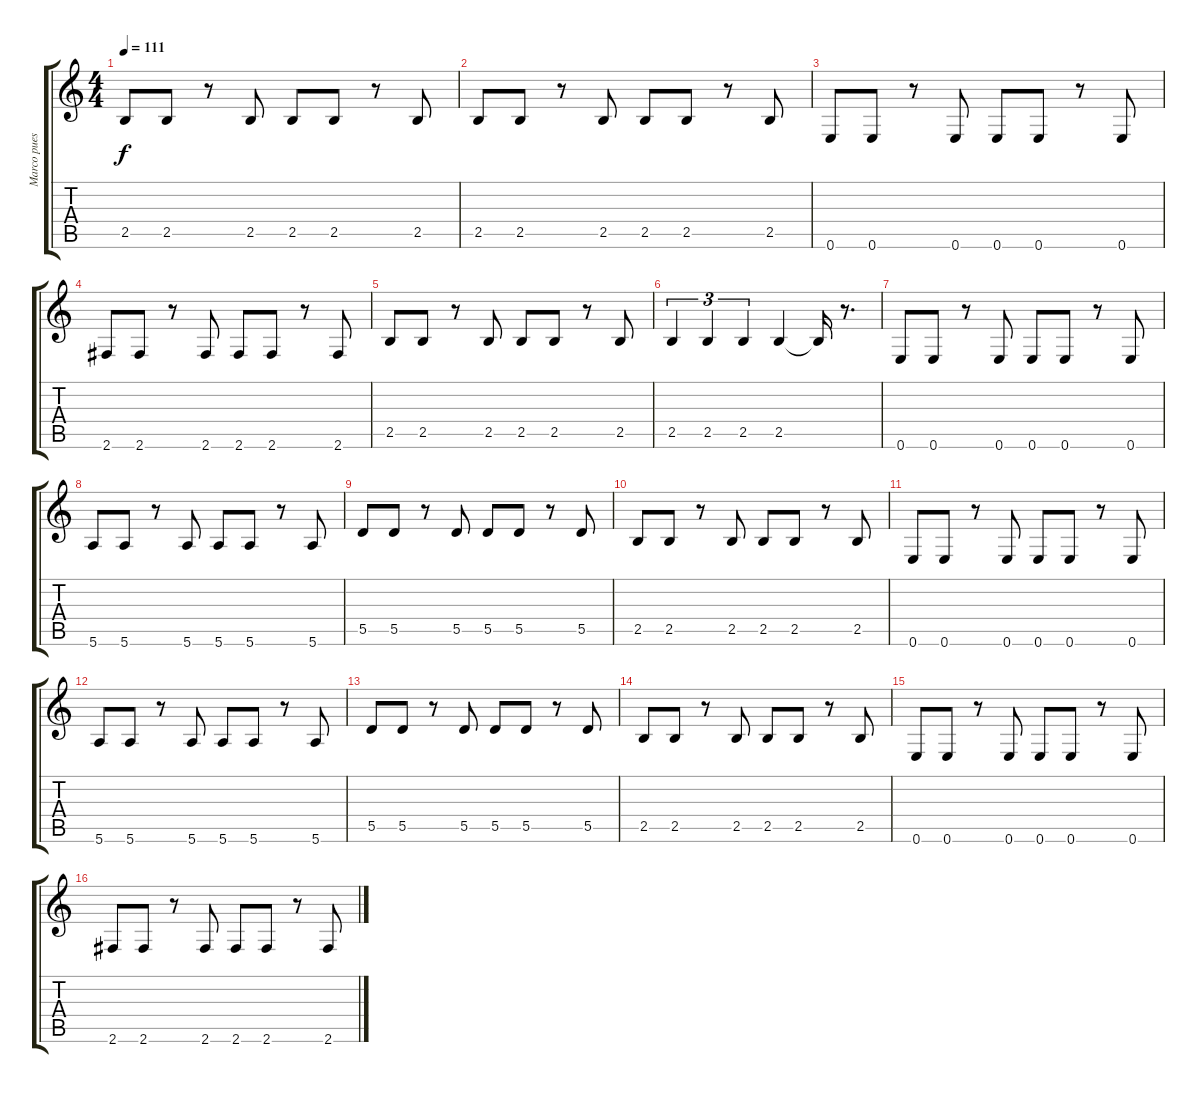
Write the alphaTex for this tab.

\track ("Marco pues Marco...." "Marco pues") {instrument electricbassfinger}
\staff {score tabs}
\tuning (E4 B3 G3 D3 A2 E2) {hide}
\ts (4 4)
\tempo 111
\clef g2
\ks c
2.5.8{dy f} 2.5.8 r.8 2.5.8 2.5.8 2.5.8 r.8 2.5.8 |
2.5.8 2.5.8 r.8 2.5.8 2.5.8 2.5.8 r.8 2.5.8 |
0.6.8 0.6.8 r.8 0.6.8 0.6.8 0.6.8 r.8 0.6.8 |
2.6.8 2.6.8 r.8 2.6.8 2.6.8 2.6.8 r.8 2.6.8 |
2.5.8 2.5.8 r.8 2.5.8 2.5.8 2.5.8 r.8 2.5.8 |
2.5.4{tu (3 2)} 2.5.4{tu (3 2)} 2.5.4{tu (3 2)} 2.5.4 2.5{t}.16 r.8{d} |
0.6.8 0.6.8 r.8 0.6.8 0.6.8 0.6.8 r.8 0.6.8 |
5.6.8 5.6.8 r.8 5.6.8 5.6.8 5.6.8 r.8 5.6.8 |
5.5.8 5.5.8 r.8 5.5.8 5.5.8 5.5.8 r.8 5.5.8 |
2.5.8 2.5.8 r.8 2.5.8 2.5.8 2.5.8 r.8 2.5.8 |
0.6.8 0.6.8 r.8 0.6.8 0.6.8 0.6.8 r.8 0.6.8 |
5.6.8 5.6.8 r.8 5.6.8 5.6.8 5.6.8 r.8 5.6.8 |
5.5.8 5.5.8 r.8 5.5.8 5.5.8 5.5.8 r.8 5.5.8 |
2.5.8 2.5.8 r.8 2.5.8 2.5.8 2.5.8 r.8 2.5.8 |
0.6.8 0.6.8 r.8 0.6.8 0.6.8 0.6.8 r.8 0.6.8 |
2.6.8 2.6.8 r.8 2.6.8 2.6.8 2.6.8 r.8 2.6.8
